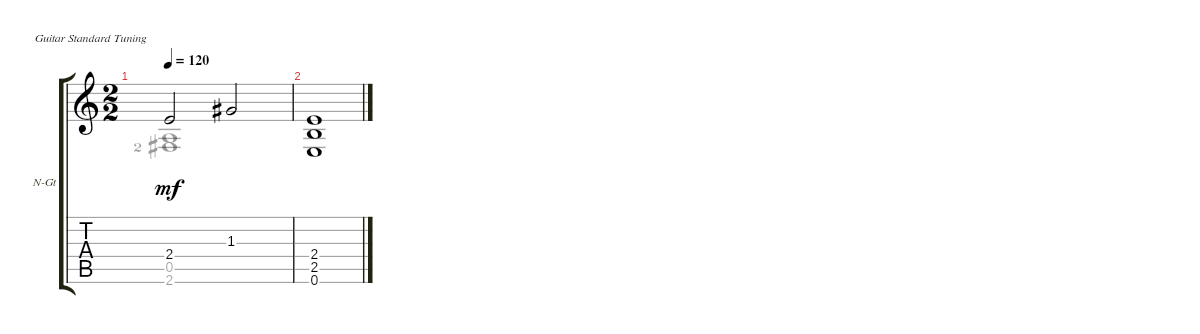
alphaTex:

\defaultSystemsLayout 4
\bracketExtendMode groupsimilarinstruments
\firstSystemTrackNameOrientation horizontal
\otherSystemsTrackNameOrientation horizontal
\track ("Nylon Guitar" "N-Gt") {instrument acousticguitarnylon}
\staff {score tabs}
\tuning (E4 B3 G3 D3 A2 E2)
\voice
\ts (2 2)
\tempo 120
\clef g2
\ks c
2.4{t}.2{dy mf} 1.3.2 |
(2.4 0.6 2.5).1
\voice
\clef g2
\ottava regular
\simile none
\ks c
(0.5 2.6{lf 3}).1{dy mf} |
